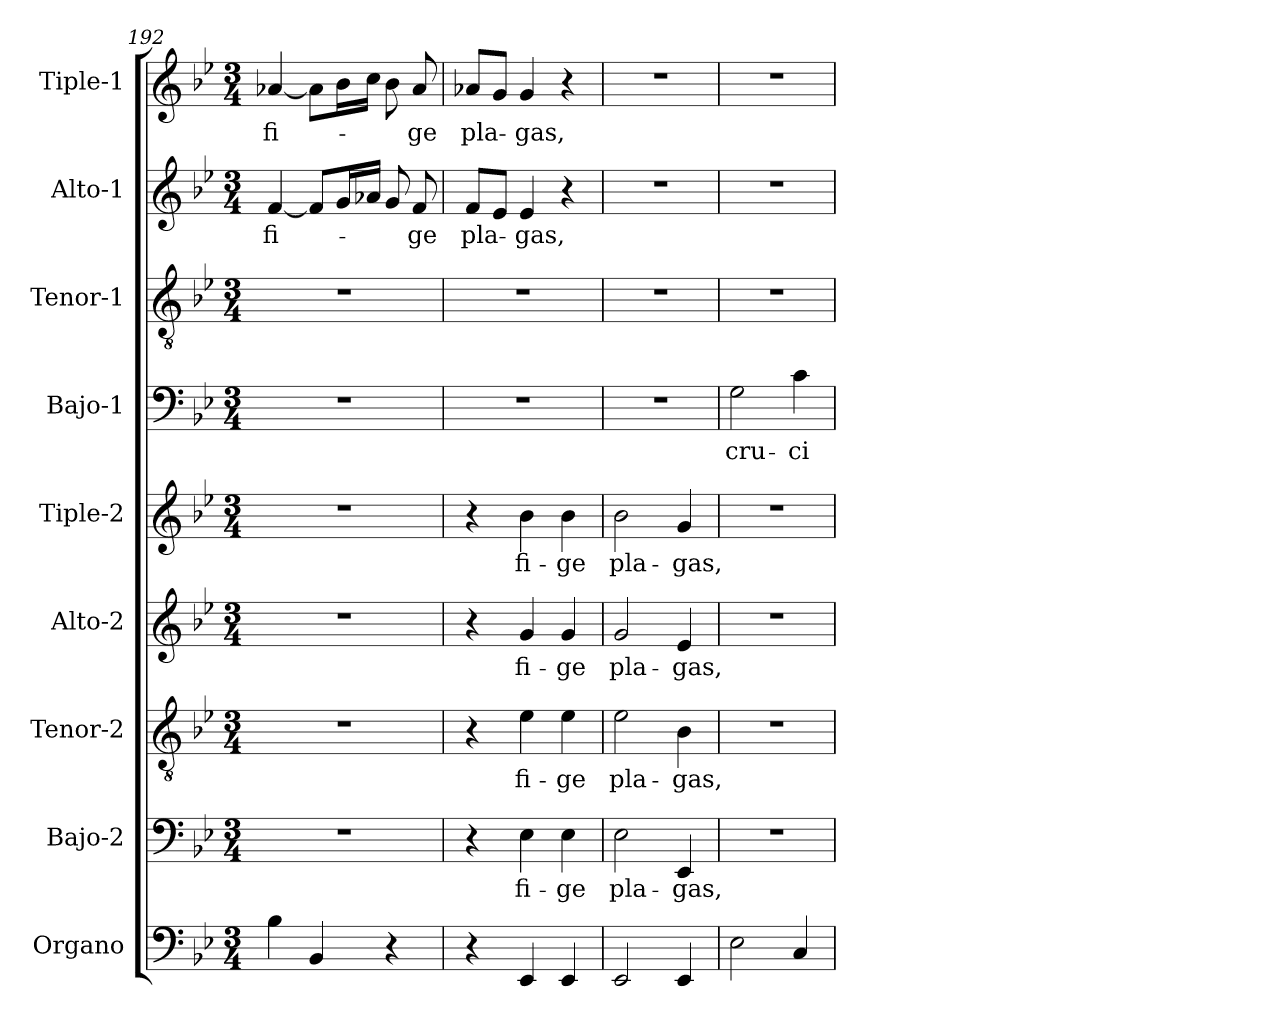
**kern	**kern	**text	**kern	**text	**kern	**text	**kern	**text	**kern	**text	**kern	**kern	**text	**kern	**text
*part9	*part8	*part8	*part7	*part7	*part6	*part6	*part5	*part5	*part4	*part4	*part3	*part2	*part2	*part1	*part1
*staff9	*staff8	*staff8	*staff7	*staff7	*staff6	*staff6	*staff5	*staff5	*staff4	*staff4	*staff3	*staff2	*staff2	*staff1	*staff1
*I"Organo	*I"Bajo-2	*	*I"Tenor-2	*	*I"Alto-2	*	*I"Tiple-2	*	*I"Bajo-1	*	*I"Tenor-1	*I"Alto-1	*	*I"Tiple-1	*
*	*I'B-2	*	*I'T-2	*	*I'A-2	*	*	*	*I'B1	*	*I'T1	*I'A1	*	*	*
*clefF4	*clefF4	*	*clefGv2	*	*clefG2	*	*clefG2	*	*clefF4	*	*clefGv2	*clefG2	*	*clefG2	*
*k[b-e-]	*k[b-e-]	*	*k[b-e-]	*	*k[b-e-]	*	*k[b-e-]	*	*k[b-e-]	*	*k[b-e-]	*k[b-e-]	*	*k[b-e-]	*
*B-:	*B-:	*	*B-:	*	*B-:	*	*B-:	*	*B-:	*	*B-:	*B-:	*	*B-:	*
*M3/4	*M3/4	*	*M3/4	*	*M3/4	*	*M3/4	*	*M3/4	*	*M3/4	*M3/4	*	*M3/4	*
=192	=192	=192	=192	=192	=192	=192	=192	=192	=192	=192	=192	=192	=192	=192	=192
!	!	!	!	!	!	!	!	!	!	!	!	!	!LO:LY:b	!	!
!	!	!	!	!	!	!	!	!	!	!	!	!	!	!	!LO:LY:b
4B-\	2.r	.	2.r	.	2.r	.	2.r	.	2.r	.	2.r	[4f/	fi-	[4a-X/	fi-
4BB-/	.	.	.	.	.	.	.	.	.	.	.	8f/L]	.	8a-\L]	.
.	.	.	.	.	.	.	.	.	.	.	.	16g/L	.	16b-\L	.
.	.	.	.	.	.	.	.	.	.	.	.	16a-X/JJ	.	16cc\JJ	.
4r	.	.	.	.	.	.	.	.	.	.	.	8g/	.	8b-\	.
!	!	!	!	!	!	!	!	!	!	!	!	!	!LO:LY:b	!	!
!	!	!	!	!	!	!	!	!	!	!	!	!	!	!	!LO:LY:b
.	.	.	.	.	.	.	.	.	.	.	.	8f/	-ge	8a-/	-ge
=193	=193	=193	=193	=193	=193	=193	=193	=193	=193	=193	=193	=193	=193	=193	=193
!	!	!	!	!	!	!	!	!	!	!	!	!	!LO:LY:b	!	!
!	!	!	!	!	!	!	!	!	!	!	!	!	!	!	!LO:LY:b
4r	4r	.	4r	.	4r	.	4r	.	2.r	.	2.r	8f/L	pla-	8a-X/L	pla-
.	.	.	.	.	.	.	.	.	.	.	.	8e-/J	.	8g/J	.
!	!	!LO:LY:b	!	!	!	!	!	!	!	!	!	!	!	!	!
!	!	!	!	!LO:LY:b	!	!	!	!	!	!	!	!	!	!	!
!	!	!	!	!	!	!LO:LY:b	!	!	!	!	!	!	!	!	!
!	!	!	!	!	!	!	!	!LO:LY:b	!	!	!	!	!	!	!
!	!	!	!	!	!	!	!	!	!	!	!	!	!LO:LY:b	!	!
!	!	!	!	!	!	!	!	!	!	!	!	!	!	!	!LO:LY:b
4EE-/	4E-\	fi-	4e-\	fi-	4g/	fi-	4b-\	fi-	.	.	.	4e-/	-gas,	4g/	-gas,
!	!	!LO:LY:b	!	!	!	!	!	!	!	!	!	!	!	!	!
!	!	!	!	!LO:LY:b	!	!	!	!	!	!	!	!	!	!	!
!	!	!	!	!	!	!LO:LY:b	!	!	!	!	!	!	!	!	!
!	!	!	!	!	!	!	!	!LO:LY:b	!	!	!	!	!	!	!
4EE-/	4E-\	-ge	4e-\	-ge	4g/	-ge	4b-\	-ge	.	.	.	4r	.	4r	.
=194	=194	=194	=194	=194	=194	=194	=194	=194	=194	=194	=194	=194	=194	=194	=194
!	!	!LO:LY:b	!	!	!	!	!	!	!	!	!	!	!	!	!
!	!	!	!	!LO:LY:b	!	!	!	!	!	!	!	!	!	!	!
!	!	!	!	!	!	!LO:LY:b	!	!	!	!	!	!	!	!	!
!	!	!	!	!	!	!	!	!LO:LY:b	!	!	!	!	!	!	!
2EE-/	2E-\	pla-	2e-\	pla-	2g/	pla-	2b-\	pla-	2.r	.	2.r	2.r	.	2.r	.
!	!	!LO:LY:b	!	!	!	!	!	!	!	!	!	!	!	!	!
!	!	!	!	!LO:LY:b	!	!	!	!	!	!	!	!	!	!	!
!	!	!	!	!	!	!LO:LY:b	!	!	!	!	!	!	!	!	!
!	!	!	!	!	!	!	!	!LO:LY:b	!	!	!	!	!	!	!
4EE-/	4EE-/	-gas,	4B-\	-gas,	4e-/	-gas,	4g/	-gas,	.	.	.	.	.	.	.
=195	=195	=195	=195	=195	=195	=195	=195	=195	=195	=195	=195	=195	=195	=195	=195
!	!	!	!	!	!	!	!	!	!	!LO:LY:b	!	!	!	!	!
2E-\	2.r	.	2.r	.	2.r	.	2.r	.	2G\	cru-	2.r	2.r	.	2.r	.
!	!	!	!	!	!	!	!	!	!	!LO:LY:b	!	!	!	!	!
4C/	.	.	.	.	.	.	.	.	4c\	-ci-	.	.	.	.	.
=	=	=	=	=	=	=	=	=	=	=	=	=	=	=	=
*-	*-	*-	*-	*-	*-	*-	*-	*-	*-	*-	*-	*-	*-	*-	*-
